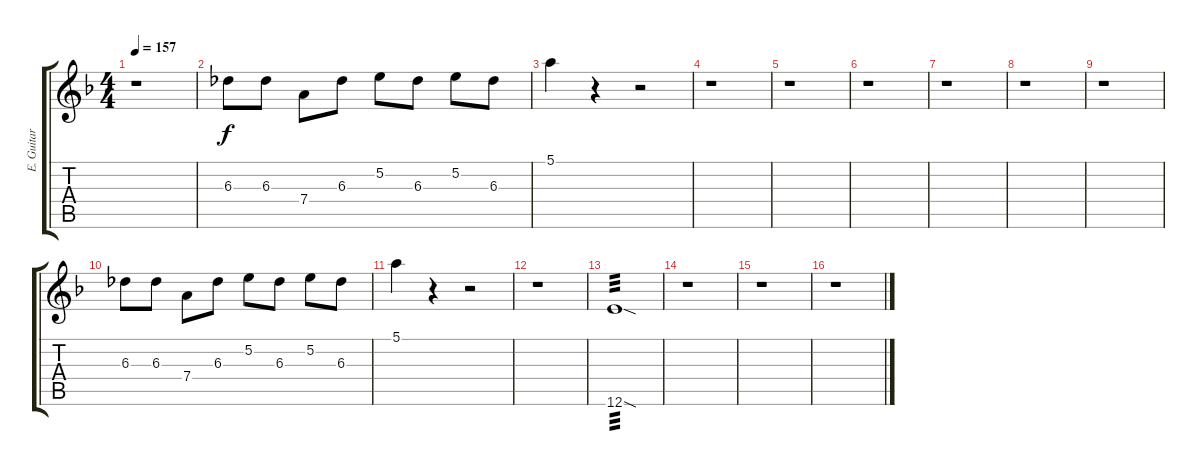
\track ("E. Guitar V" "E. Guitar ") {instrument overdrivenguitar}
\staff {score tabs}
\tuning (E4 B3 G3 D3 A2 E2) {hide}
\ts (4 4)
\tempo 157
\clef g2
\ks f
r.1{dy f} |
6.3.8 6.3.8 7.4.8 6.3.8 5.2.8 6.3.8 5.2.8 6.3.8 |
5.1.4 r.4 r.2 |
r.1 |
r.1 |
r.1 |
r.1 |
r.1 |
r.1 |
6.3.8 6.3.8 7.4.8 6.3.8 5.2.8 6.3.8 5.2.8 6.3.8 |
5.1.4 r.4 r.2 |
r.1 |
12.6{sod}.1{tp 3} |
r.1 |
r.1 |
r.1
